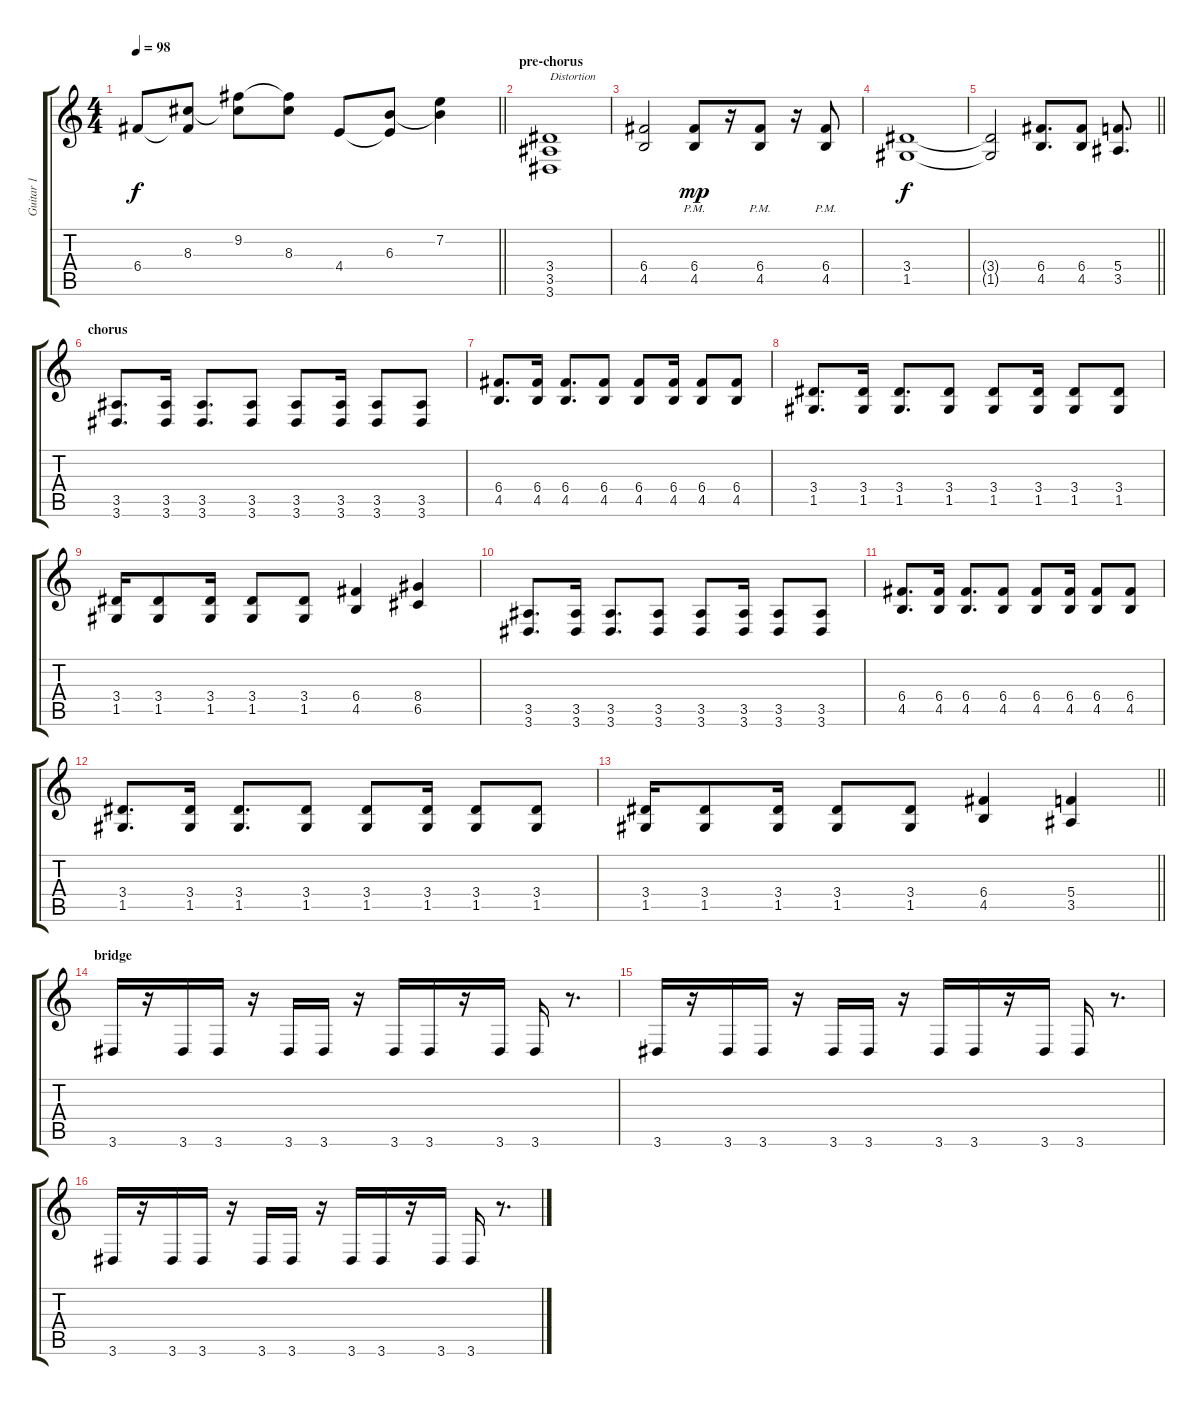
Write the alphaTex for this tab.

\track ("Guitar 1" "Guitar 1") {instrument distortionguitar}
\staff {score tabs}
\tuning (D4 A3 F3 C3 G2 C2) {hide}
\ts (4 4)
\tempo 98
\clef g2
\barLineRight lightlight
\ks c
6.4.8{dy f} (8.3 6.4{t}).8 (9.2 8.3{t}).8 (9.2{t} 8.3).8 4.4.8 (6.3 4.4{t}).8 (7.2 6.3{t}).4 |
\section ("" "pre-chorus")
(3.4 3.5 3.6).1{txt "Distortion" volume 12 instrument distortionguitar} |
(6.4 4.5).2 (6.4{pm} 4.5{pm}).8{dy mp} r.16 (6.4{pm} 4.5{pm}).8 r.16 (6.4{pm} 4.5{pm}).8 |
(3.4 1.5).1{dy f} |
\barLineRight lightlight
(3.4{t} 1.5{t}).2 (6.4 4.5).8{d} (6.4 4.5).8 (5.4 3.5).8{d} |
\section ("" "chorus")
(3.5 3.6).8{d} (3.5 3.6).16 (3.5 3.6).8{d} (3.5 3.6).8 (3.5 3.6).8 (3.5 3.6).16 (3.5 3.6).8 (3.5 3.6).8 |
(6.4 4.5).8{d} (6.4 4.5).16 (6.4 4.5).8{d} (6.4 4.5).8 (6.4 4.5).8 (6.4 4.5).16 (6.4 4.5).8 (6.4 4.5).8 |
(3.4 1.5).8{d} (3.4 1.5).16 (3.4 1.5).8{d} (3.4 1.5).8 (3.4 1.5).8 (3.4 1.5).16 (3.4 1.5).8 (3.4 1.5).8 |
(3.4 1.5).16 (3.4 1.5).8 (3.4 1.5).16 (3.4 1.5).8 (3.4 1.5).8 (6.4 4.5).4 (8.4 6.5).4 |
(3.5 3.6).8{d} (3.5 3.6).16 (3.5 3.6).8{d} (3.5 3.6).8 (3.5 3.6).8 (3.5 3.6).16 (3.5 3.6).8 (3.5 3.6).8 |
(6.4 4.5).8{d} (6.4 4.5).16 (6.4 4.5).8{d} (6.4 4.5).8 (6.4 4.5).8 (6.4 4.5).16 (6.4 4.5).8 (6.4 4.5).8 |
(3.4 1.5).8{d} (3.4 1.5).16 (3.4 1.5).8{d} (3.4 1.5).8 (3.4 1.5).8 (3.4 1.5).16 (3.4 1.5).8 (3.4 1.5).8 |
\barLineRight lightlight
(3.4 1.5).16 (3.4 1.5).8 (3.4 1.5).16 (3.4 1.5).8 (3.4 1.5).8 (6.4 4.5).4 (5.4 3.5).4 |
\section ("" "bridge")
3.6.16 r.16 3.6.16 3.6.16 r.16 3.6.16 3.6.16 r.16 3.6.16 3.6.16 r.16 3.6.16 3.6.16 r.8{d} |
3.6.16 r.16 3.6.16 3.6.16 r.16 3.6.16 3.6.16 r.16 3.6.16 3.6.16 r.16 3.6.16 3.6.16 r.8{d} |
3.6.16 r.16 3.6.16 3.6.16 r.16 3.6.16 3.6.16 r.16 3.6.16 3.6.16 r.16 3.6.16 3.6.16 r.8{d}
